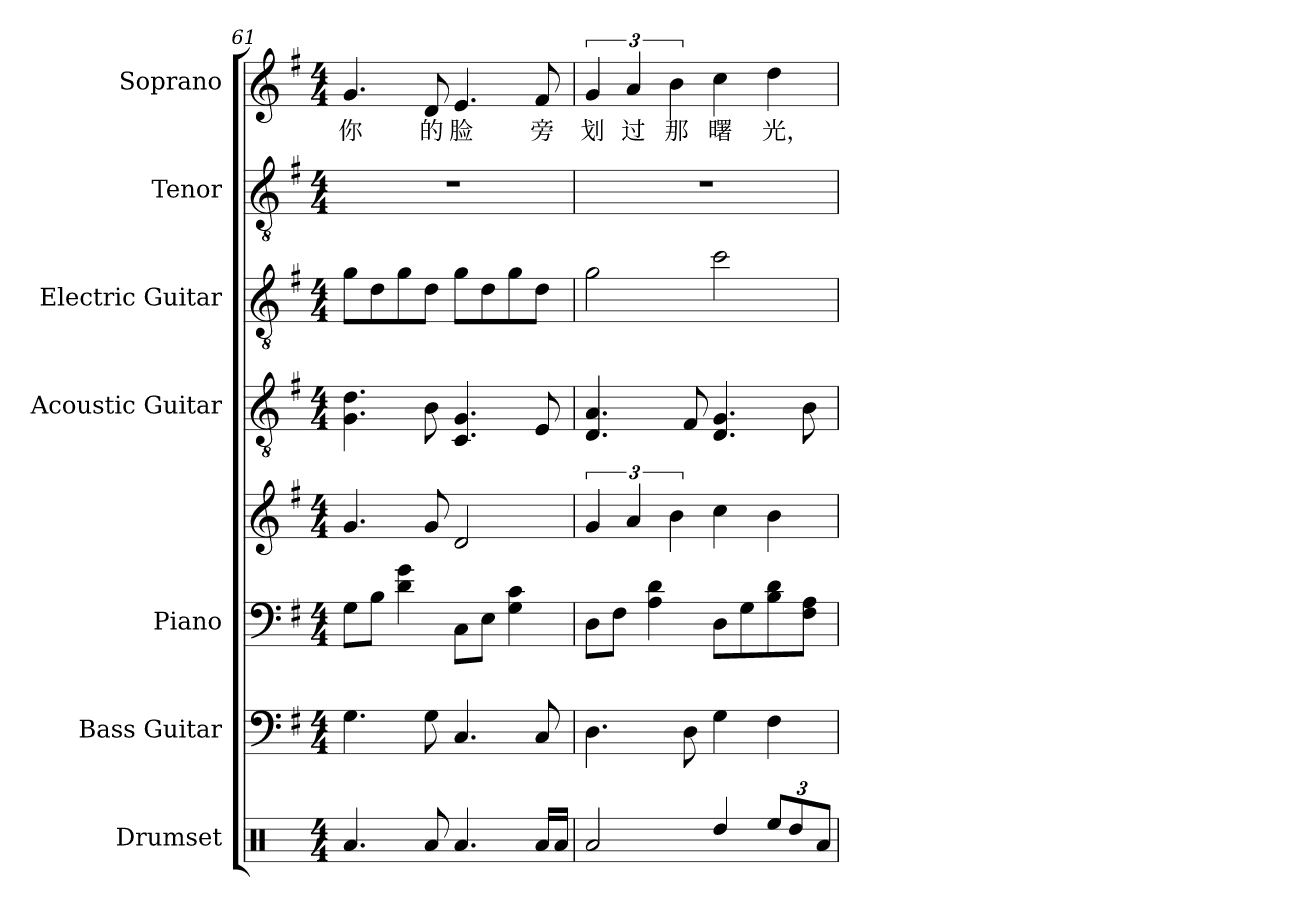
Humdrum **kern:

**kern	**kern	**kern	**kern	**kern	**kern	**kern	**kern	**text
*part7	*part6	*part5	*part5	*part4	*part3	*part2	*part1	*part1
*staff8	*staff7	*staff6	*staff5	*staff4	*staff3	*staff2	*staff1	*staff1
*I"Drumset	*I"Bass Guitar	*I"Piano	*	*I"Acoustic Guitar	*I"Electric Guitar	*I"Tenor	*I"Soprano	*
*I'Drs.	*I'B. Guit.	*I'Pno.	*	*I'Guit.	*I'El. Guit.	*I'T.	*I'S.	*
*clefX	*clefF4	*clefF4	*clefG2	*clefGv2	*clefGv2	*clefGv2	*clefG2	*
*	*ITrd7c12	*	*	*	*	*	*	*
*k[]	*k[f#]	*k[f#]	*k[f#]	*k[f#]	*k[f#]	*k[f#]	*k[f#]	*
*M4/4	*M4/4	*M4/4	*M4/4	*M4/4	*M4/4	*M4/4	*M4/4	*
=61	=61	=61	=61	=61	=61	=61	=61	=61
!	!	!	!	!	!	!	!	!LO:LY:b
4.Ra/	4.GG\	8G\L	4.g/	4.G\ 4.d\	8g\L	1r	4.g/	你
.	.	8B\J	.	.	8d\	.	.	.
.	.	4d\ 4g\	.	.	8g\	.	.	.
!	!	!	!	!	!	!	!	!LO:LY:b
8Ra/	8GG\	.	8g/	8B\	8d\J	.	8d/	的
!	!	!	!	!	!	!	!	!LO:LY:b
4.Ra/	4.CC/	8C\L	2d/	4.C/ 4.G/	8g\L	.	4.e/	脸
.	.	8E\J	.	.	8d\	.	.	.
.	.	4G\ 4c\	.	.	8g\	.	.	.
!	!	!	!	!	!	!	!	!LO:LY:b
16Ra/LL	8CC/	.	.	8E/	8d\J	.	8f#/	旁
16Ra/JJ	.	.	.	.	.	.	.	.
=62	=62	=62	=62	=62	=62	=62	=62	=62
!	!	!	!	!	!	!	!	!LO:LY:b
2Ra/	4.DD\	8D\L	6g/	4.D/ 4.A/	2g\	1r	6g/	划
.	.	8F#\J	.	.	.	.	.	.
!	!	!	!	!	!	!	!	!LO:LY:b
.	.	.	6a/	.	.	.	6a/	过
.	.	4A\ 4d\	.	.	.	.	.	.
!	!	!	!	!	!	!	!	!LO:LY:b
.	.	.	6b\	.	.	.	6b\	那
.	8DD\	.	.	8F#/	.	.	.	.
!	!	!	!	!	!	!	!	!LO:LY:b
4Rdd/	4GG\	8D\L	4cc\	4.D/ 4.G/	2cc\	.	4cc\	曙
.	.	8G\	.	.	.	.	.	.
*Xbrackettup	*	*	*	*	*	*	*	*
!	!	!	!	!	!	!	!	!LO:LY:b
12Ree/L	4FF#\	8B\ 8d\	4b\	.	.	.	4dd\	光，
12Rdd/	.	.	.	.	.	.	.	.
.	.	8F#\ 8A\J	.	8B\	.	.	.	.
12Ra/J	.	.	.	.	.	.	.	.
=	=	=	=	=	=	=	=	=
*-	*-	*-	*-	*-	*-	*-	*-	*-
